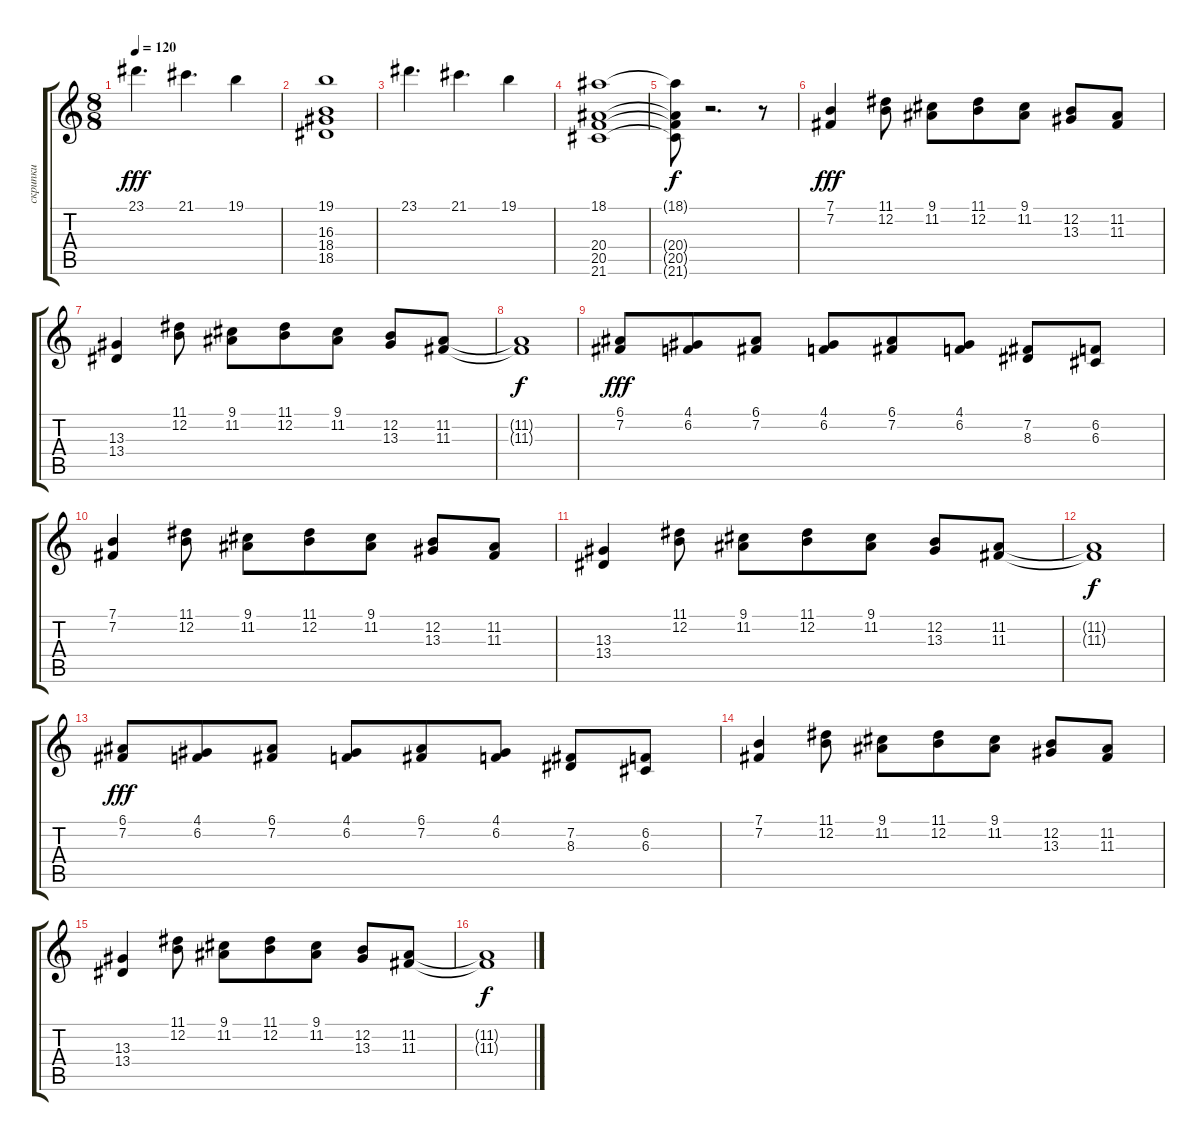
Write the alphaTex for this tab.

\track ("скрипки" "скрипки") {instrument stringensemble1}
\staff {score tabs}
\tuning (E4 B3 G3 D3 A2 E2) {hide}
\ts (8 8)
\tempo 120
\clef g2
\ks c
23.1.4{d dy fff} 21.1.4{d} 19.1.4 |
(19.1 16.3 18.4 18.5).1 |
23.1.4{d} 21.1.4{d} 19.1.4 |
(18.1 20.4 20.5 21.6).1 |
(18.1{t} 20.4{t} 20.5{t} 21.6{t}).8{dy f} r.2{d} r.8 |
(7.1 7.2).4{dy fff} (11.1 12.2).8 (9.1 11.2).8 (11.1 12.2).8 (9.1 11.2).8 (12.2 13.3).8 (11.2 11.3).8 |
(13.3 13.4).4 (11.1 12.2).8 (9.1 11.2).8 (11.1 12.2).8 (9.1 11.2).8 (12.2 13.3).8 (11.2 11.3).8 |
(11.2{t} 11.3{t}).1{dy f} |
(6.1 7.2).8{dy fff} (4.1 6.2).8 (6.1 7.2).8 (4.1 6.2).8 (6.1 7.2).8 (4.1 6.2).8 (7.2 8.3).8 (6.2 6.3).8 |
(7.1 7.2).4 (11.1 12.2).8 (9.1 11.2).8 (11.1 12.2).8 (9.1 11.2).8 (12.2 13.3).8 (11.2 11.3).8 |
(13.3 13.4).4 (11.1 12.2).8 (9.1 11.2).8 (11.1 12.2).8 (9.1 11.2).8 (12.2 13.3).8 (11.2 11.3).8 |
(11.2{t} 11.3{t}).1{dy f} |
(6.1 7.2).8{dy fff} (4.1 6.2).8 (6.1 7.2).8 (4.1 6.2).8 (6.1 7.2).8 (4.1 6.2).8 (7.2 8.3).8 (6.2 6.3).8 |
(7.1 7.2).4 (11.1 12.2).8 (9.1 11.2).8 (11.1 12.2).8 (9.1 11.2).8 (12.2 13.3).8 (11.2 11.3).8 |
(13.3 13.4).4 (11.1 12.2).8 (9.1 11.2).8 (11.1 12.2).8 (9.1 11.2).8 (12.2 13.3).8 (11.2 11.3).8 |
(11.2{t} 11.3{t}).1{dy f}
